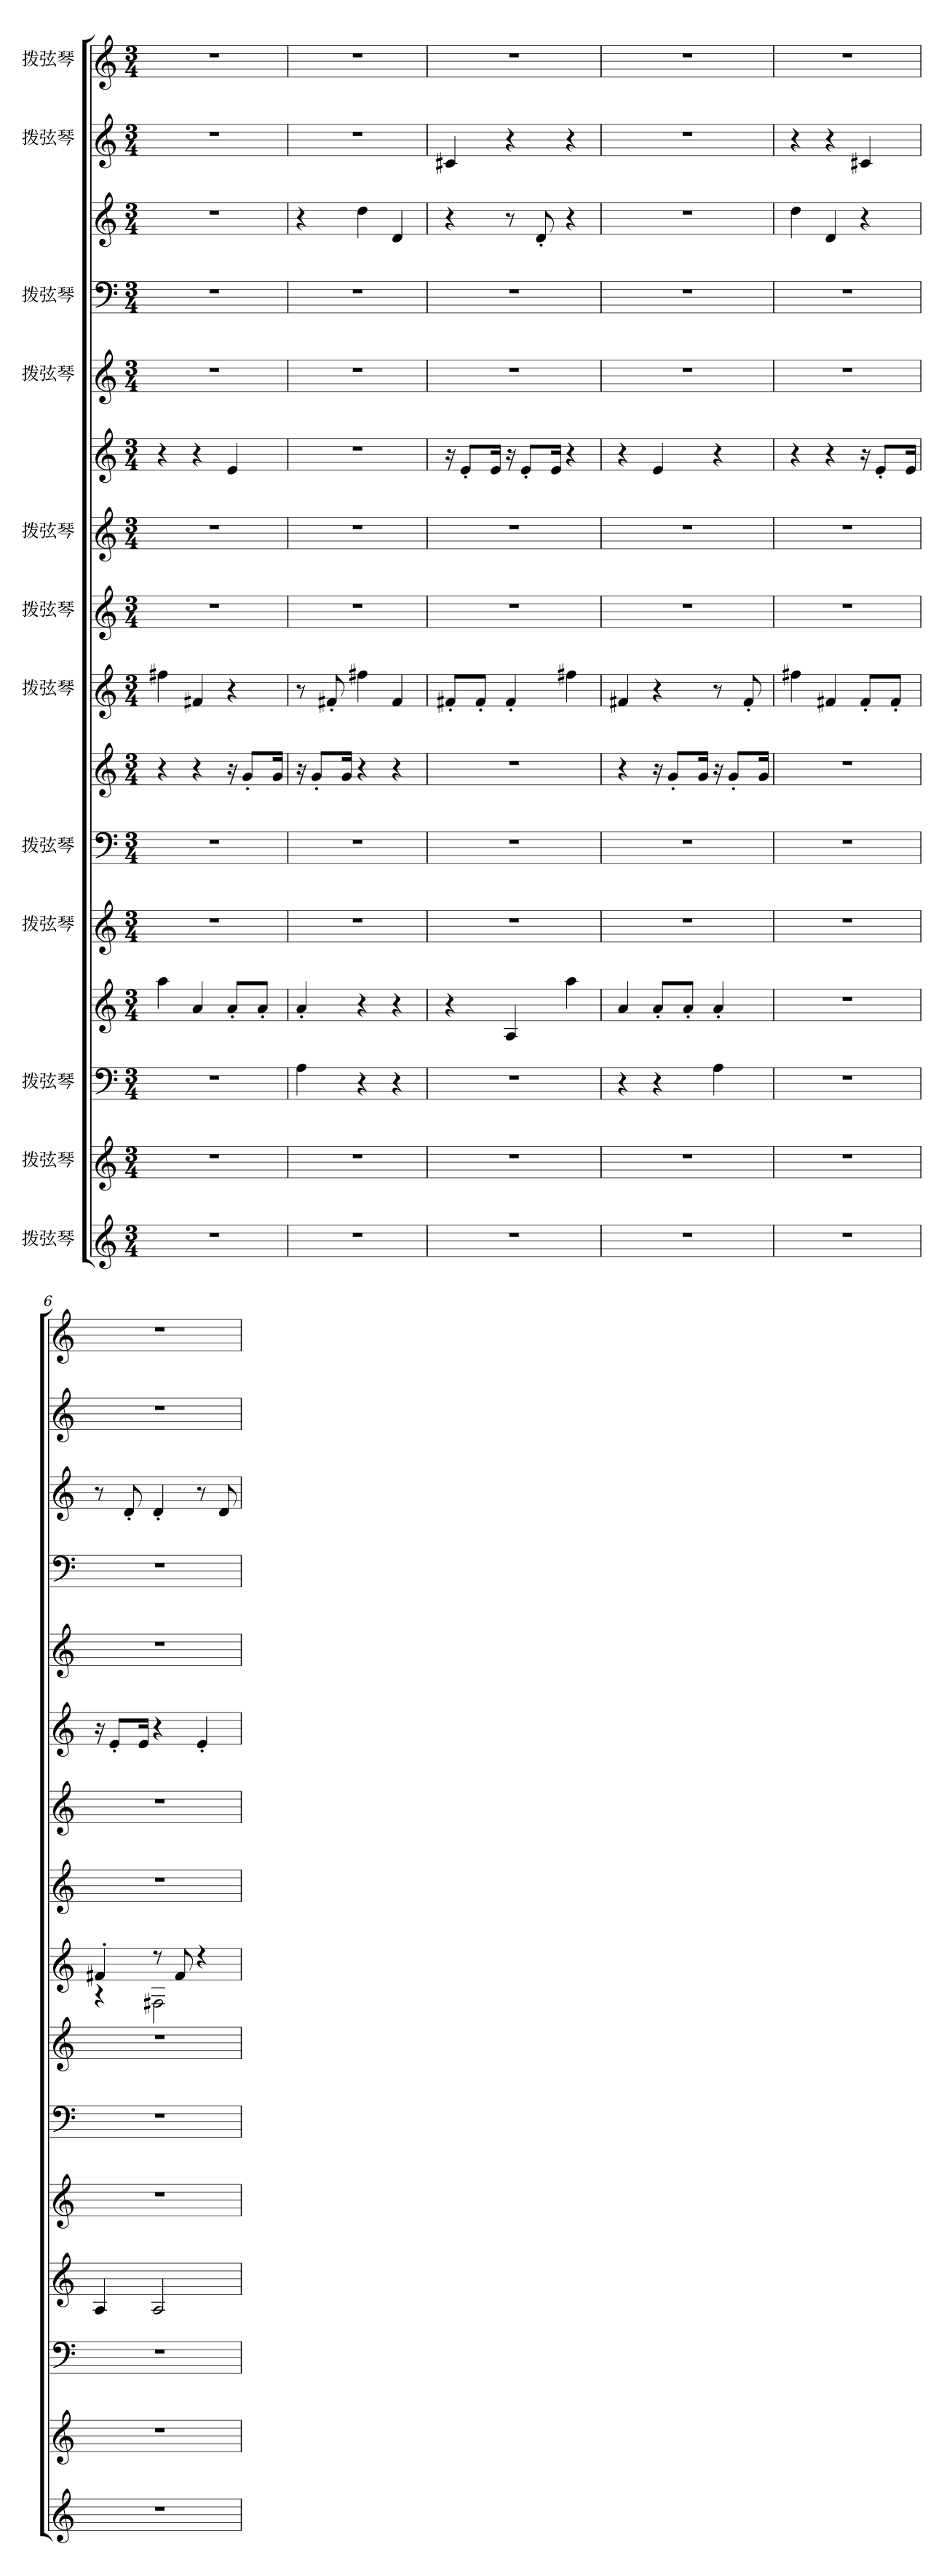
**kern	**kern	**kern	**kern	**kern	**kern	**kern	**kern	**kern	**kern	**kern	**kern	**kern	**kern	**kern	**kern
*part12	*part11	*part10	*part10	*part9	*part8	*part8	*part7	*part6	*part5	*part5	*part4	*part3	*part3	*part2	*part1
*staff16	*staff15	*staff14	*staff13	*staff12	*staff11	*staff10	*staff9	*staff8	*staff7	*staff6	*staff5	*staff4	*staff3	*staff2	*staff1
*I"拨弦琴	*I"拨弦琴	*I"拨弦琴	*	*I"拨弦琴	*I"拨弦琴	*	*I"拨弦琴	*I"拨弦琴	*I"拨弦琴	*	*I"拨弦琴	*I"拨弦琴	*	*I"拨弦琴	*I"拨弦琴
*clefG2	*clefG2	*clefF4	*clefG2	*clefG2	*clefF4	*clefG2	*clefG2	*clefG2	*clefG2	*clefG2	*clefG2	*clefF4	*clefG2	*clefG2	*clefG2
*k[]	*k[]	*k[]	*k[]	*k[]	*k[]	*k[]	*k[]	*k[]	*k[]	*k[]	*k[]	*k[]	*k[]	*k[]	*k[]
*M3/4	*M3/4	*M3/4	*M3/4	*M3/4	*M3/4	*M3/4	*M3/4	*M3/4	*M3/4	*M3/4	*M3/4	*M3/4	*M3/4	*M3/4	*M3/4
*MM192	*MM192	*MM192	*MM192	*MM192	*MM192	*MM192	*MM192	*MM192	*MM192	*MM192	*MM192	*MM192	*MM192	*MM192	*MM192
=1	=1	=1	=1	=1	=1	=1	=1	=1	=1	=1	=1	=1	=1	=1	=1
2.r	2.r	2.r	4aa\	2.r	2.r	4r	4ff#X\	2.r	2.r	4r	2.r	2.r	2.r	2.r	2.r
.	.	.	4a/	.	.	4r	4f#X/	.	.	4r	.	.	.	.	.
.	.	.	8a'/L	.	.	16r	4r	.	.	4e/	.	.	.	.	.
.	.	.	.	.	.	8g'/L	.	.	.	.	.	.	.	.	.
.	.	.	8a'/J	.	.	.	.	.	.	.	.	.	.	.	.
.	.	.	.	.	.	16g/Jk	.	.	.	.	.	.	.	.	.
=2	=2	=2	=2	=2	=2	=2	=2	=2	=2	=2	=2	=2	=2	=2	=2
2.r	2.r	4A\	4a'/	2.r	2.r	16r	8r	2.r	2.r	2.r	2.r	2.r	4r	2.r	2.r
.	.	.	.	.	.	8g'/L	.	.	.	.	.	.	.	.	.
.	.	.	.	.	.	.	8f#X'/	.	.	.	.	.	.	.	.
.	.	.	.	.	.	16g/Jk	.	.	.	.	.	.	.	.	.
.	.	4r	4r	.	.	4r	4ff#X\	.	.	.	.	.	4dd\	.	.
.	.	4r	4r	.	.	4r	4f#/	.	.	.	.	.	4d/	.	.
=3	=3	=3	=3	=3	=3	=3	=3	=3	=3	=3	=3	=3	=3	=3	=3
2.r	2.r	2.r	4r	2.r	2.r	2.r	8f#X'/L	2.r	2.r	16r	2.r	2.r	4r	4c#X/	2.r
.	.	.	.	.	.	.	.	.	.	8e'/L	.	.	.	.	.
.	.	.	.	.	.	.	8f#'/J	.	.	.	.	.	.	.	.
.	.	.	.	.	.	.	.	.	.	16e/Jk	.	.	.	.	.
.	.	.	4A/	.	.	.	4f#'/	.	.	16r	.	.	8r	4r	.
.	.	.	.	.	.	.	.	.	.	8e'/L	.	.	.	.	.
.	.	.	.	.	.	.	.	.	.	.	.	.	8d'/	.	.
.	.	.	.	.	.	.	.	.	.	16e/Jk	.	.	.	.	.
.	.	.	4aa\	.	.	.	4ff#X\	.	.	4r	.	.	4r	4r	.
=4	=4	=4	=4	=4	=4	=4	=4	=4	=4	=4	=4	=4	=4	=4	=4
2.r	2.r	4r	4a/	2.r	2.r	4r	4f#X/	2.r	2.r	4r	2.r	2.r	2.r	2.r	2.r
.	.	4r	8a'/L	.	.	16r	4r	.	.	4e/	.	.	.	.	.
.	.	.	.	.	.	8g'/L	.	.	.	.	.	.	.	.	.
.	.	.	8a'/J	.	.	.	.	.	.	.	.	.	.	.	.
.	.	.	.	.	.	16g/Jk	.	.	.	.	.	.	.	.	.
.	.	4A\	4a'/	.	.	16r	8r	.	.	4r	.	.	.	.	.
.	.	.	.	.	.	8g'/L	.	.	.	.	.	.	.	.	.
.	.	.	.	.	.	.	8f#'/	.	.	.	.	.	.	.	.
.	.	.	.	.	.	16g/Jk	.	.	.	.	.	.	.	.	.
=5	=5	=5	=5	=5	=5	=5	=5	=5	=5	=5	=5	=5	=5	=5	=5
2.r	2.r	2.r	2.r	2.r	2.r	2.r	4ff#X\	2.r	2.r	4r	2.r	2.r	4dd\	4r	2.r
.	.	.	.	.	.	.	4f#X/	.	.	4r	.	.	4d/	4r	.
.	.	.	.	.	.	.	8f#'/L	.	.	16r	.	.	4r	4c#X/	.
.	.	.	.	.	.	.	.	.	.	8e'/L	.	.	.	.	.
.	.	.	.	.	.	.	8f#'/J	.	.	.	.	.	.	.	.
.	.	.	.	.	.	.	.	.	.	16e/Jk	.	.	.	.	.
!!LO:PB:g=z
=6	=6	=6	=6	=6	=6	=6	=6	=6	=6	=6	=6	=6	=6	=6	=6
*	*	*	*	*	*	*	*^	*	*	*	*	*	*	*	*
2.r	2.r	2.r	4A/	2.r	2.r	2.r	4f#X'/	4r	2.r	2.r	16r	2.r	2.r	8r	2.r	2.r
.	.	.	.	.	.	.	.	.	.	.	8e'/L	.	.	.	.	.
.	.	.	.	.	.	.	.	.	.	.	.	.	.	8d'/	.	.
.	.	.	.	.	.	.	.	.	.	.	16e/Jk	.	.	.	.	.
.	.	.	2A/	.	.	.	8r	2F#X\	.	.	4r	.	.	4d'/	.	.
.	.	.	.	.	.	.	8f#/	.	.	.	.	.	.	.	.	.
.	.	.	.	.	.	.	4r	.	.	.	4e'/	.	.	8r	.	.
.	.	.	.	.	.	.	.	.	.	.	.	.	.	8d/	.	.
*	*	*	*	*	*	*	*v	*v	*	*	*	*	*	*	*	*
=	=	=	=	=	=	=	=	=	=	=	=	=	=	=	=
*-	*-	*-	*-	*-	*-	*-	*-	*-	*-	*-	*-	*-	*-	*-	*-
